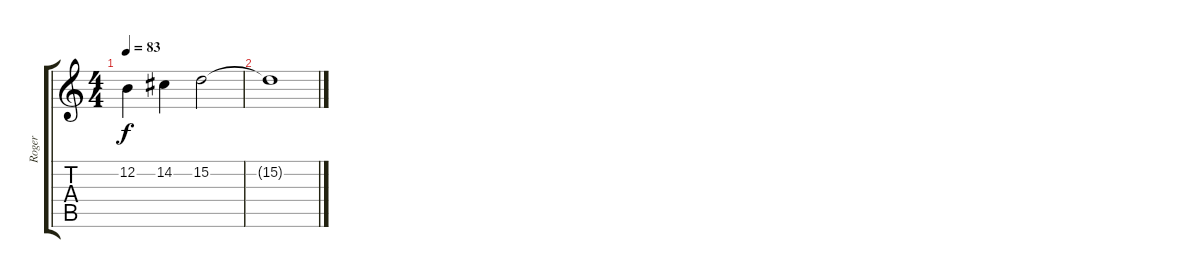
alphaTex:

\track ("Roger" "Roger") {instrument synthstrings1}
\staff {score tabs}
\tuning (E4 B3 G3 D3 A2 E2) {hide}
\ts (4 4)
\tempo 83
\clef g2
\ks c
12.2.4{dy f} 14.2.4 15.2.2{volume 0} |
15.2{t}.1
